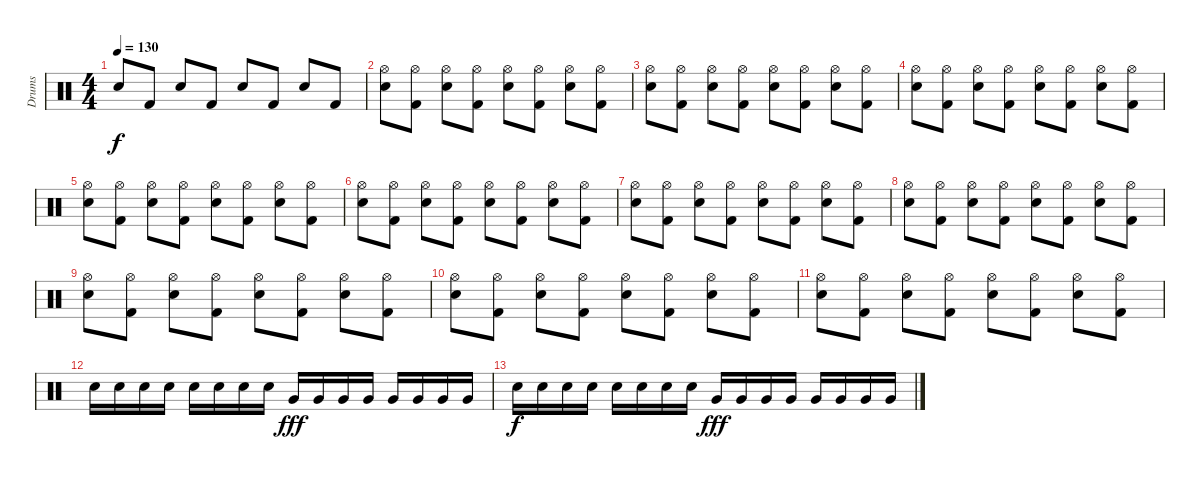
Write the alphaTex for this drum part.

\track ("Drums" "Drums") {instrument percussion}
\staff {score}
\articulation defaults
\ts (4 4)
\tempo 130
\clef neutral
\ks c "Electric Snare (hit)".8{dy f} "Kick (hit) 2".8 "Electric Snare (hit)".8 "Kick (hit) 2".8 "Electric Snare (hit)".8 "Kick (hit) 2".8 "Electric Snare (hit)".8 "Kick (hit) 2".8
|
("Hi-Hat (open)" "Electric Snare (hit)").8 ("Hi-Hat (open)" "Kick (hit) 2").8 ("Hi-Hat (open)" "Electric Snare (hit)").8 ("Hi-Hat (open)" "Kick (hit) 2").8 ("Hi-Hat (open)" "Electric Snare (hit)").8 ("Hi-Hat (open)" "Kick (hit) 2").8 ("Hi-Hat (open)" "Electric Snare (hit)").8 ("Hi-Hat (open)" "Kick (hit) 2").8 |
("Hi-Hat (open)" "Electric Snare (hit)").8 ("Hi-Hat (open)" "Kick (hit) 2").8 ("Hi-Hat (open)" "Electric Snare (hit)").8 ("Hi-Hat (open)" "Kick (hit) 2").8 ("Hi-Hat (open)" "Electric Snare (hit)").8 ("Hi-Hat (open)" "Kick (hit) 2").8 ("Hi-Hat (open)" "Electric Snare (hit)").8 ("Hi-Hat (open)" "Kick (hit) 2").8 |
("Hi-Hat (open)" "Electric Snare (hit)").8 ("Hi-Hat (open)" "Kick (hit) 2").8 ("Hi-Hat (open)" "Electric Snare (hit)").8 ("Hi-Hat (open)" "Kick (hit) 2").8 ("Hi-Hat (open)" "Electric Snare (hit)").8 ("Hi-Hat (open)" "Kick (hit) 2").8 ("Hi-Hat (open)" "Electric Snare (hit)").8 ("Hi-Hat (open)" "Kick (hit) 2").8 |
("Hi-Hat (open)" "Electric Snare (hit)").8 ("Hi-Hat (open)" "Kick (hit) 2").8 ("Hi-Hat (open)" "Electric Snare (hit)").8 ("Hi-Hat (open)" "Kick (hit) 2").8 ("Hi-Hat (open)" "Electric Snare (hit)").8 ("Hi-Hat (open)" "Kick (hit) 2").8 ("Hi-Hat (open)" "Electric Snare (hit)").8 ("Hi-Hat (open)" "Kick (hit) 2").8 |
("Hi-Hat (open)" "Electric Snare (hit)").8 ("Hi-Hat (open)" "Kick (hit) 2").8 ("Hi-Hat (open)" "Electric Snare (hit)").8 ("Hi-Hat (open)" "Kick (hit) 2").8 ("Hi-Hat (open)" "Electric Snare (hit)").8 ("Hi-Hat (open)" "Kick (hit) 2").8 ("Hi-Hat (open)" "Electric Snare (hit)").8 ("Hi-Hat (open)" "Kick (hit) 2").8 |
("Hi-Hat (open)" "Electric Snare (hit)").8 ("Hi-Hat (open)" "Kick (hit) 2").8 ("Hi-Hat (open)" "Electric Snare (hit)").8 ("Hi-Hat (open)" "Kick (hit) 2").8 ("Hi-Hat (open)" "Electric Snare (hit)").8 ("Hi-Hat (open)" "Kick (hit) 2").8 ("Hi-Hat (open)" "Electric Snare (hit)").8 ("Hi-Hat (open)" "Kick (hit) 2").8 |
("Hi-Hat (open)" "Electric Snare (hit)").8 ("Hi-Hat (open)" "Kick (hit) 2").8 ("Hi-Hat (open)" "Electric Snare (hit)").8 ("Hi-Hat (open)" "Kick (hit) 2").8 ("Hi-Hat (open)" "Electric Snare (hit)").8 ("Hi-Hat (open)" "Kick (hit) 2").8 ("Hi-Hat (open)" "Electric Snare (hit)").8 ("Hi-Hat (open)" "Kick (hit) 2").8 |
("Hi-Hat (open)" "Electric Snare (hit)").8 ("Hi-Hat (open)" "Kick (hit) 2").8 ("Hi-Hat (open)" "Electric Snare (hit)").8 ("Hi-Hat (open)" "Kick (hit) 2").8 ("Hi-Hat (open)" "Electric Snare (hit)").8 ("Hi-Hat (open)" "Kick (hit) 2").8 ("Hi-Hat (open)" "Electric Snare (hit)").8 ("Hi-Hat (open)" "Kick (hit) 2").8 |
("Hi-Hat (open)" "Electric Snare (hit)").8 ("Hi-Hat (open)" "Kick (hit) 2").8 ("Hi-Hat (open)" "Electric Snare (hit)").8 ("Hi-Hat (open)" "Kick (hit) 2").8 ("Hi-Hat (open)" "Electric Snare (hit)").8 ("Hi-Hat (open)" "Kick (hit) 2").8 ("Hi-Hat (open)" "Electric Snare (hit)").8 ("Hi-Hat (open)" "Kick (hit) 2").8 |
("Hi-Hat (open)" "Electric Snare (hit)").8 ("Hi-Hat (open)" "Kick (hit) 2").8 ("Hi-Hat (open)" "Electric Snare (hit)").8 ("Hi-Hat (open)" "Kick (hit) 2").8 ("Hi-Hat (open)" "Electric Snare (hit)").8 ("Hi-Hat (open)" "Kick (hit) 2").8 ("Hi-Hat (open)" "Electric Snare (hit)").8 ("Hi-Hat (open)" "Kick (hit) 2").8 |
"Electric Snare (hit)".16 "Electric Snare (hit)".16 "Electric Snare (hit)".16 "Electric Snare (hit)".16 "Electric Snare (hit)".16 "Electric Snare (hit)".16 "Electric Snare (hit)".16 "Electric Snare (hit)".16 "Very Low Tom (hit)".16{dy fff} "Very Low Tom (hit)".16 "Very Low Tom (hit)".16 "Very Low Tom (hit)".16 "Very Low Tom (hit)".16 "Very Low Tom (hit)".16 "Very Low Tom (hit)".16 "Very Low Tom (hit)".16 |
"Electric Snare (hit)".16{dy f} "Electric Snare (hit)".16 "Electric Snare (hit)".16 "Electric Snare (hit)".16 "Electric Snare (hit)".16 "Electric Snare (hit)".16 "Electric Snare (hit)".16 "Electric Snare (hit)".16 "Very Low Tom (hit)".16{dy fff} "Very Low Tom (hit)".16 "Very Low Tom (hit)".16 "Very Low Tom (hit)".16 "Very Low Tom (hit)".16 "Very Low Tom (hit)".16 "Very Low Tom (hit)".16 "Very Low Tom (hit)".16
